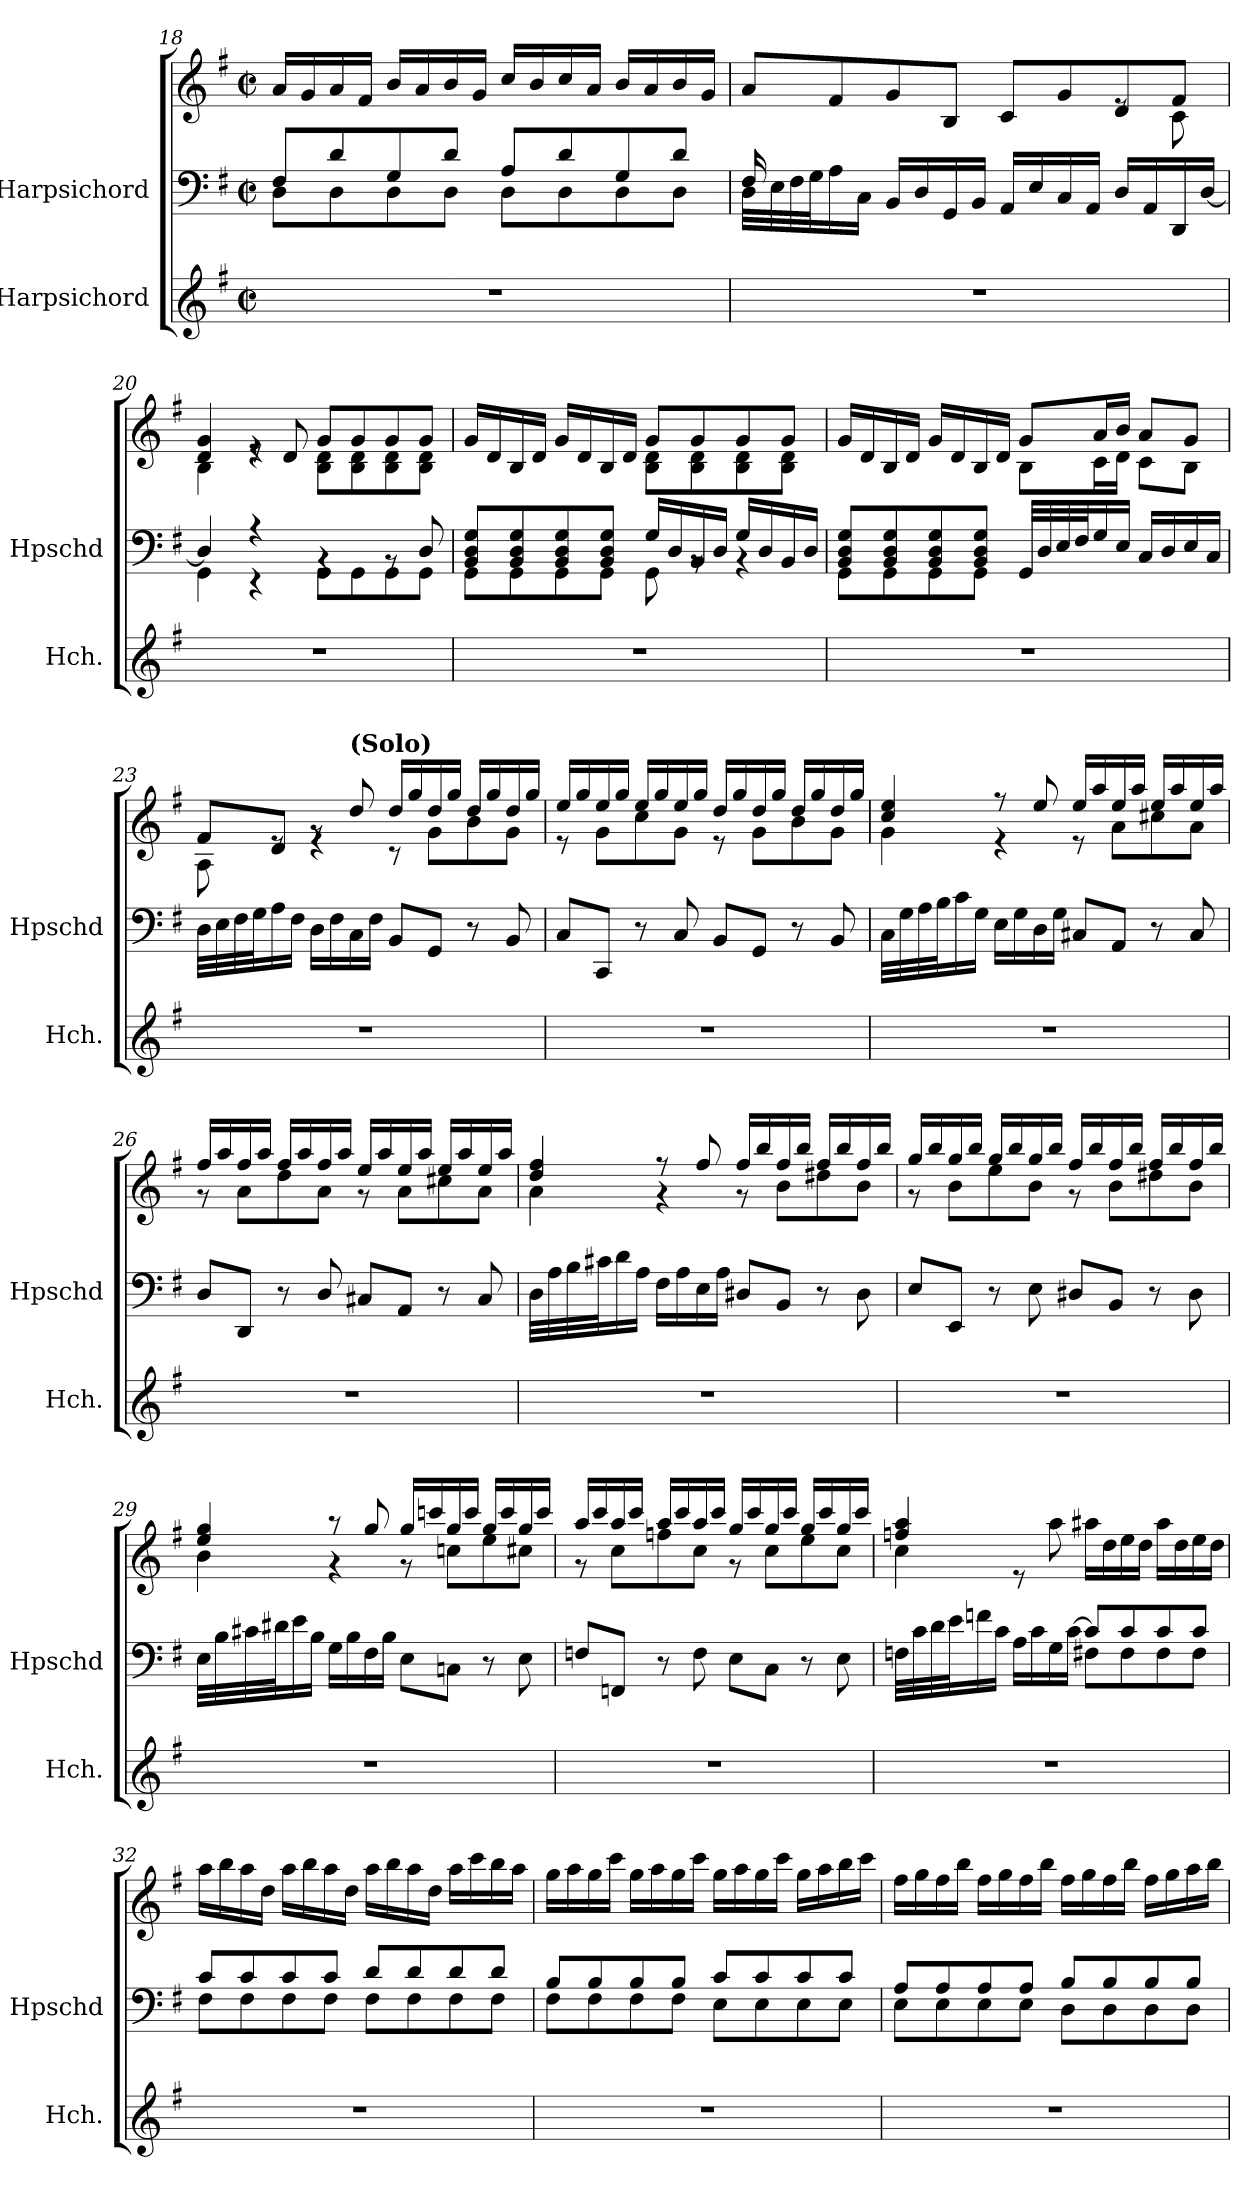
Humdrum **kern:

**kern	**kern	**kern
*part2	*part1	*part1
*staff3	*staff2	*staff1
*I"Harpsichord	*I"Harpsichord	*
*I'Hch.	*I'Hpschd	*
*clefG2	*clefF4	*clefG2
*k[f#]	*k[f#]	*k[f#]
*M2/2	*M2/2	*M2/2
*met(c|)	*met(c|)	*met(c|)
=18	=18	=18
*	*^	*
1r	8F#/L	8D\L	16a/LL
.	.	.	16g/
.	8d/	8D\	16a/
.	.	.	16f#/JJ
.	8G/	8D\	16b/LL
.	.	.	16a/
.	8d/J	8D\J	16b/
.	.	.	16g/JJ
.	8A/L	8D\L	16cc/LL
.	.	.	16b/
.	8d/	8D\	16cc/
.	.	.	16a/JJ
.	8G/	8D\	16b/LL
.	.	.	16a/
.	8d/J	8D\J	16b/
.	.	.	16g/JJ
=19	=19	=19	=19
*	*	*	*^
1r	32D\LLL	16F#/	8a/L	2.ryy
.	32E\	.	.	.
.	32F#\	2...ryy	.	.
.	32G\J	.	.	.
.	16A\	.	8f#/	.
.	16C\JJ	.	.	.
.	16BB/LL	.	8g/	.
.	16D/	.	.	.
.	16GG/	.	8B/J	.
.	16BB/JJ	.	.	.
.	16AA/LL	.	8c/L	.
.	16E/	.	.	.
.	16C/	.	8g/	.
.	16AA/JJ	.	.	.
.	16D/LL	.	8d/	8re
.	16AA/	.	.	.
.	16DD/	.	8f#/J	8c\
.	[16D/JJ	.	.	.
!!LO:PB:g=z	!!
=20	=20	=20	=20	=20
1r	4D/]	4GG\	4d/ 4g/	4B\
.	4r	4r	8re	4re
.	.	.	8d/	.
.	4rBB	8GG\L	8g/L	8B\ 8d\L
.	.	8GG\	8g/	8B\ 8d\
.	8rBB	8GG\	8g/	8B\ 8d\
.	8D/	8GG\J	8g/J	8B\ 8d\J
=21	=21	=21	=21	=21
1r	8BB/ 8D/ 8G/L	8GG\L	16g/LL	2ryy
.	.	.	16d/	.
.	8BB/ 8D/ 8G/	8GG\	16B/	.
.	.	.	16d/JJ	.
.	8BB/ 8D/ 8G/	8GG\	16g/LL	.
.	.	.	16d/	.
.	8BB/ 8D/ 8G/J	8GG\J	16B/	.
.	.	.	16d/JJ	.
.	16G/LL	8GG\	8g/L	8B\ 8d\L
.	16D/	.	.	.
.	16BB/	8rBB	8g/	8B\ 8d\
.	16D/JJ	.	.	.
.	16G/LL	4rBB	8g/	8B\ 8d\
.	16D/	.	.	.
.	16BB/	.	8g/J	8B\ 8d\J
.	16D/JJ	.	.	.
=22	=22	=22	=22	=22
1r	8BB/ 8D/ 8G/L	8GG\L	16g/LL	2ryy
.	.	.	16d/	.
.	8BB/ 8D/ 8G/	8GG\	16B/	.
.	.	.	16d/JJ	.
.	8BB/ 8D/ 8G/	8GG\	16g/LL	.
.	.	.	16d/	.
.	8BB/ 8D/ 8G/J	8GG\J	16B/	.
.	.	.	16d/JJ	.
.	32GG/LLL	2ryy	8g/L	8B\L
.	32D/	.	.	.
.	32E/	.	.	.
.	32F#/J	.	.	.
.	16G/	.	16a/L	16c\L
.	16E/JJ	.	16b/JJ	16d\JJ
.	16C/LL	.	8a/L	8c\L
.	16D/	.	.	.
.	16E/	.	8g/J	8B\J
.	16C/JJ	.	.	.
*	*v	*v	*	*
!!LO:PB:g=z	!!
=23	=23	=23	=23
1r	32D\LLL	8f#/L	8A\
.	32E\	.	.
.	32F#\	.	.
.	32G\J	.	.
.	16A\	8d/J	8re
.	16F#\JJ	.	.
.	16D\LL	8rg	4re
.	16F#\	.	.
!	!	!LO:TX:a:B:t=(Solo)	!
.	16C\	8dd/	.
.	16F#\JJ	.	.
.	8BB/L	16dd/LL	8r
.	.	16gg/	.
.	8GG/J	16dd/	8g\L
.	.	16gg/JJ	.
.	8r	16dd/LL	8b\
.	.	16gg/	.
.	8BB/	16dd/	8g\J
.	.	16gg/JJ	.
=24	=24	=24	=24
1r	8C/L	16ee/LL	8r
.	.	16gg/	.
.	8CC/J	16ee/	8g\L
.	.	16gg/JJ	.
.	8r	16ee/LL	8cc\
.	.	16gg/	.
.	8C/	16ee/	8g\J
.	.	16gg/JJ	.
.	8BB/L	16dd/LL	8r
.	.	16gg/	.
.	8GG/J	16dd/	8g\L
.	.	16gg/JJ	.
.	8r	16dd/LL	8b\
.	.	16gg/	.
.	8BB/	16dd/	8g\J
.	.	16gg/JJ	.
=25	=25	=25	=25
1r	32C\LLL	4cc/ 4ee/	4g\
.	32G\	.	.
.	32A\	.	.
.	32B\J	.	.
.	16c\	.	.
.	16G\JJ	.	.
.	16E\LL	8r	4r
.	16G\	.	.
.	16D\	8ee/	.
.	16G\JJ	.	.
.	8C#X/L	16ee/LL	8r
.	.	16aa/	.
.	8AA/J	16ee/	8a\L
.	.	16aa/JJ	.
.	8r	16ee/LL	8cc#X\
.	.	16aa/	.
.	8C#/	16ee/	8a\J
.	.	16aa/JJ	.
!!LO:PB:g=z	!!
=26	=26	=26	=26
1r	8D/L	16ff#/LL	8r
.	.	16aa/	.
.	8DD/J	16ff#/	8a\L
.	.	16aa/JJ	.
.	8r	16ff#/LL	8dd\
.	.	16aa/	.
.	8D/	16ff#/	8a\J
.	.	16aa/JJ	.
.	8C#X/L	16ee/LL	8r
.	.	16aa/	.
.	8AA/J	16ee/	8a\L
.	.	16aa/JJ	.
.	8r	16ee/LL	8cc#X\
.	.	16aa/	.
.	8C#/	16ee/	8a\J
.	.	16aa/JJ	.
=27	=27	=27	=27
1r	32D\LLL	4dd/ 4ff#/	4a\
.	32A\	.	.
.	32B\	.	.
.	32c#X\J	.	.
.	16d\	.	.
.	16A\JJ	.	.
.	16F#\LL	8r	4r
.	16A\	.	.
.	16E\	8ff#/	.
.	16A\JJ	.	.
.	8D#X/L	16ff#/LL	8r
.	.	16bb/	.
.	8BB/J	16ff#/	8b\L
.	.	16bb/JJ	.
.	8r	16ff#/LL	8dd#X\
.	.	16bb/	.
.	8D#\	16ff#/	8b\J
.	.	16bb/JJ	.
=28	=28	=28	=28
1r	8E/L	16gg/LL	8r
.	.	16bb/	.
.	8EE/J	16gg/	8b\L
.	.	16bb/JJ	.
.	8r	16gg/LL	8ee\
.	.	16bb/	.
.	8E\	16gg/	8b\J
.	.	16bb/JJ	.
.	8D#X/L	16ff#/LL	8r
.	.	16bb/	.
.	8BB/J	16ff#/	8b\L
.	.	16bb/JJ	.
.	8r	16ff#/LL	8dd#X\
.	.	16bb/	.
.	8D#\	16ff#/	8b\J
.	.	16bb/JJ	.
!!LO:PB:g=z	!!
=29	=29	=29	=29
1r	32E\LLL	4ee/ 4gg/	4b\
.	32B\	.	.
.	32c#X\	.	.
.	32d#X\J	.	.
.	16e\	.	.
.	16B\JJ	.	.
.	16G\LL	8r	4r
.	16B\	.	.
.	16F#\	8gg/	.
.	16B\JJ	.	.
.	8E\L	16gg/LL	8r
.	.	16cccn/	.
.	8Cn\J	16gg/	8ccn\L
.	.	16ccc/JJ	.
.	8r	16gg/LL	8ee\
.	.	16ccc/	.
.	8E\	16gg/	8cc#X\J
.	.	16ccc/JJ	.
=30	=30	=30	=30
1r	8Fn/L	16aa/LL	8r
.	.	16ccc/	.
.	8FFn/J	16aa/	8cc\L
.	.	16ccc/JJ	.
.	8r	16aa/LL	8ffn\
.	.	16ccc/	.
.	8F\	16aa/	8cc\J
.	.	16ccc/JJ	.
.	8E\L	16gg/LL	8r
.	.	16ccc/	.
.	8C\J	16gg/	8cc\L
.	.	16ccc/JJ	.
.	8r	16gg/LL	8ee\
.	.	16ccc/	.
.	8E\	16gg/	8cc\J
.	.	16ccc/JJ	.
=31	=31	=31	=31
*	*^	*	*
1r	32Fn\LLL	2ryy	4ffn/ 4aa/	4cc\
.	32c\	.	.	.
.	32d\	.	.	.
.	32e\J	.	.	.
.	16fn\	.	.	.
.	16c\JJ	.	.	.
.	16A\LL	.	8re	2.ryy
.	16c\	.	.	.
.	16G\	.	8aa\	.
.	[16c\JJ	.	.	.
.	8c/L]	8F#X\L	16aa#X\LL	.
.	.	.	16dd\	.
.	8c/	8F#\	16ee\	.
.	.	.	16dd\JJ	.
.	8c/	8F#\	16aa#\LL	.
.	.	.	16dd\	.
.	8c/J	8F#\J	16ee\	.
.	.	.	16dd\JJ	.
*	*	*	*v	*v
!!LO:PB:g=z
=32	=32	=32	=32
1r	8c/L	8F#\L	16aa\LL
.	.	.	16bb\
.	8c/	8F#\	16aa\
.	.	.	16dd\JJ
.	8c/	8F#\	16aa\LL
.	.	.	16bb\
.	8c/J	8F#\J	16aa\
.	.	.	16dd\JJ
.	8d/L	8F#\L	16aa\LL
.	.	.	16bb\
.	8d/	8F#\	16aa\
.	.	.	16dd\JJ
.	8d/	8F#\	16aa\LL
.	.	.	16ccc\
.	8d/J	8F#\J	16bb\
.	.	.	16aa\JJ
=33	=33	=33	=33
1r	8B/L	8F#\L	16gg\LL
.	.	.	16aa\
.	8B/	8F#\	16gg\
.	.	.	16ccc\JJ
.	8B/	8F#\	16gg\LL
.	.	.	16aa\
.	8B/J	8F#\J	16gg\
.	.	.	16ccc\JJ
.	8c/L	8E\L	16gg\LL
.	.	.	16aa\
.	8c/	8E\	16gg\
.	.	.	16ccc\JJ
.	8c/	8E\	16gg\LL
.	.	.	16aa\
.	8c/J	8E\J	16bb\
.	.	.	16ccc\JJ
=34	=34	=34	=34
1r	8A/L	8E\L	16ff#\LL
.	.	.	16gg\
.	8A/	8E\	16ff#\
.	.	.	16bb\JJ
.	8A/	8E\	16ff#\LL
.	.	.	16gg\
.	8A/J	8E\J	16ff#\
.	.	.	16bb\JJ
.	8B/L	8D\L	16ff#\LL
.	.	.	16gg\
.	8B/	8D\	16ff#\
.	.	.	16bb\JJ
.	8B/	8D\	16ff#\LL
.	.	.	16gg\
.	8B/J	8D\J	16aa\
.	.	.	16bb\JJ
*	*v	*v	*
=	=	=
*-	*-	*-
